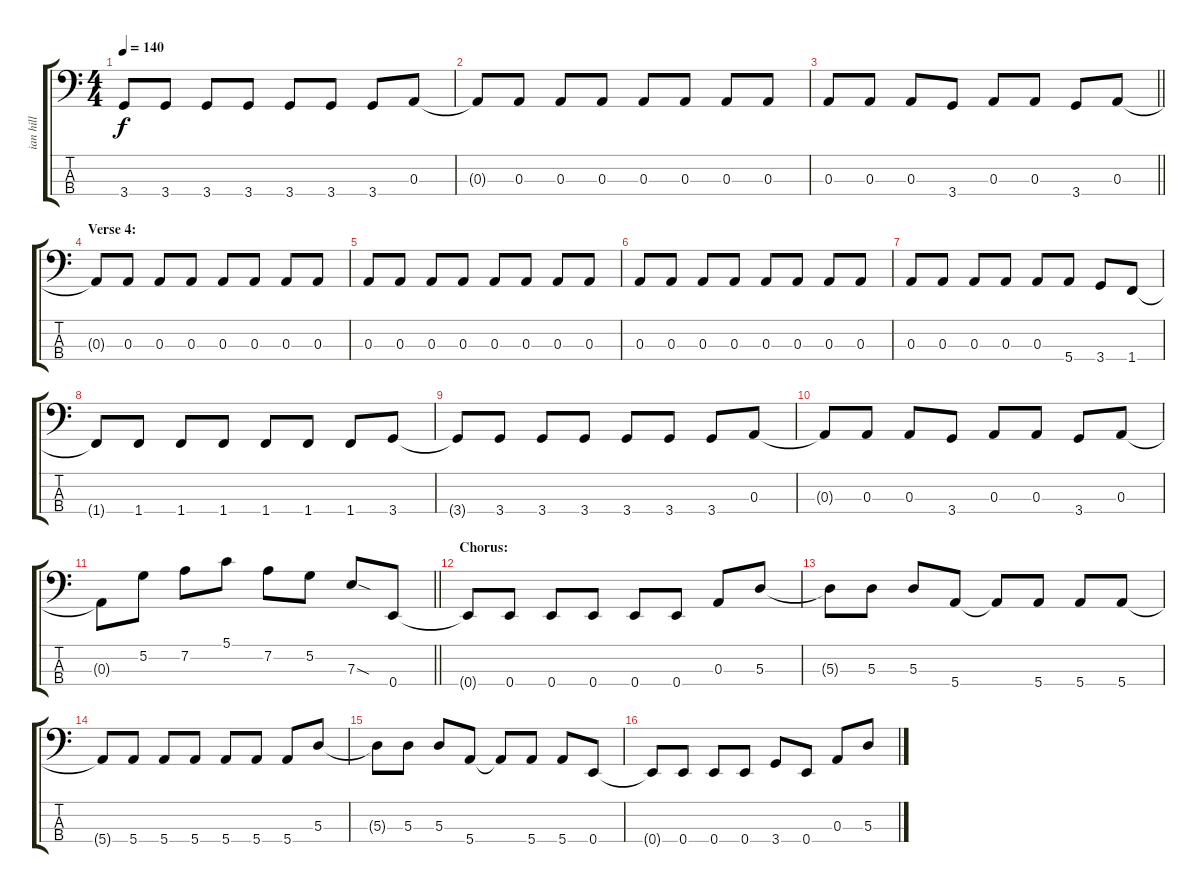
\track ("ian hill" "ian hill") {instrument electricbasspick}
\staff {score tabs}
\tuning (G2 D2 A1 E1) {hide}
\ts (4 4)
\tempo 140
\clef f4
\ks c
3.4{t}.8{dy f} 3.4.8 3.4.8 3.4.8 3.4.8 3.4.8 3.4.8 0.3.8 |
0.3{t}.8 0.3.8 0.3.8 0.3.8 0.3.8 0.3.8 0.3.8 0.3.8 |
\barLineRight lightlight
0.3.8 0.3.8 0.3.8 3.4.8 0.3.8 0.3.8 3.4.8 0.3.8 |
\section ("" "Verse 4:")
0.3{t}.8 0.3.8 0.3.8 0.3.8 0.3.8 0.3.8 0.3.8 0.3.8 |
0.3.8 0.3.8 0.3.8 0.3.8 0.3.8 0.3.8 0.3.8 0.3.8 |
0.3.8 0.3.8 0.3.8 0.3.8 0.3.8 0.3.8 0.3.8 0.3.8 |
0.3.8 0.3.8 0.3.8 0.3.8 0.3.8 5.4.8 3.4.8 1.4.8 |
1.4{t}.8 1.4.8 1.4.8 1.4.8 1.4.8 1.4.8 1.4.8 3.4.8 |
3.4{t}.8 3.4.8 3.4.8 3.4.8 3.4.8 3.4.8 3.4.8 0.3.8 |
0.3{t}.8 0.3.8 0.3.8 3.4.8 0.3.8 0.3.8 3.4.8 0.3.8 |
\barLineRight lightlight
0.3{t}.8 5.2.8 7.2.8 5.1.8 7.2.8 5.2.8 7.3{sod}.8 0.4.8 |
\section ("" "Chorus:")
0.4{t}.8 0.4.8 0.4.8 0.4.8 0.4.8 0.4.8 0.3.8 5.3.8 |
5.3{t}.8 5.3.8 5.3.8 5.4.8 5.4{t}.8 5.4.8 5.4.8 5.4.8 |
5.4{t}.8 5.4.8 5.4.8 5.4.8 5.4.8 5.4.8 5.4.8 5.3.8 |
5.3{t}.8 5.3.8 5.3.8 5.4.8 5.4{t}.8 5.4.8 5.4.8 0.4.8 |
0.4{t}.8 0.4.8 0.4.8 0.4.8 3.4.8 0.4.8 0.3.8 5.3.8
